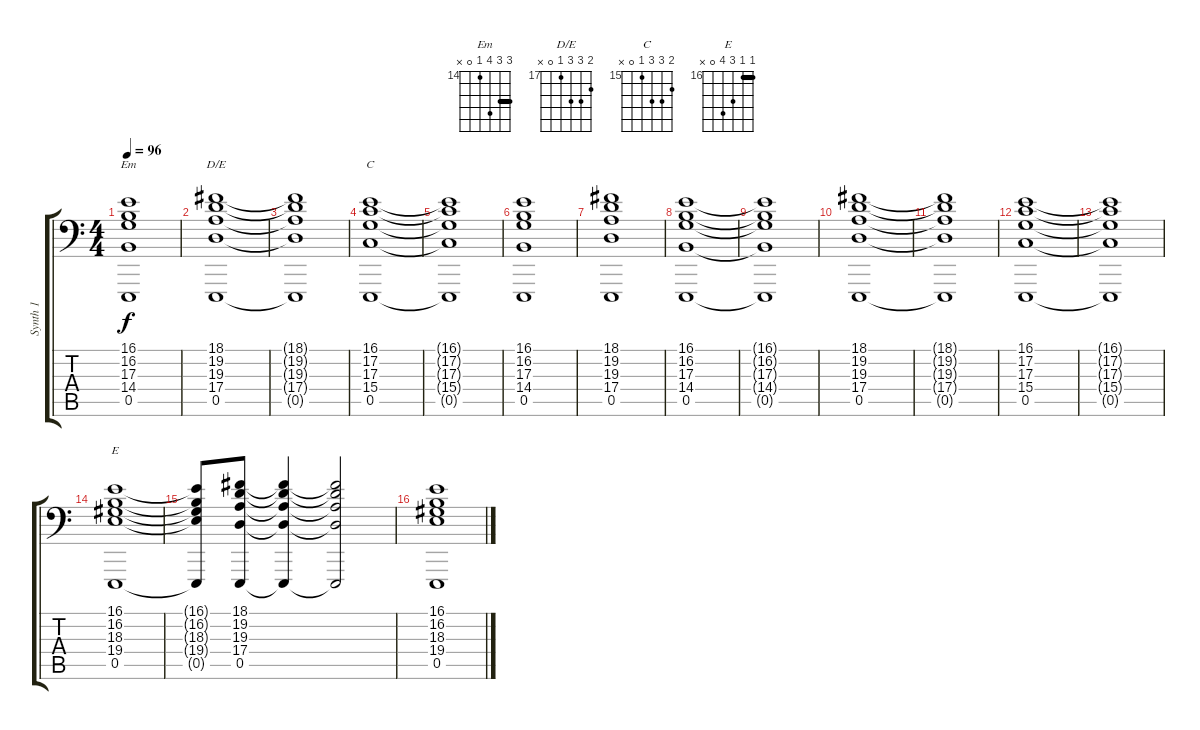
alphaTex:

\track ("Synth 1" "Synth 1") {instrument stringensemble2}
\staff {score tabs}
\tuning (C3 G2 D2 A1 E1 B0) {hide}
\chord ("Em" 16 16 17 14 0 x) {firstfret 14 barre 16}
\chord ("D/E" 18 19 19 17 0 x) {firstfret 17}
\chord ("C" 16 17 17 15 0 x) {firstfret 15}
\chord ("E" 16 16 18 19 0 x) {firstfret 16 barre 16}
\ts (4 4)
\tempo 96
\clef f4
\ks c
(16.1 16.2 17.3 14.4 0.5).1{ch "Em" dy f} |
(18.1 19.2 19.3 17.4 0.5).1{ch "D/E"} |
(18.1{t} 19.2{t} 19.3{t} 17.4{t} 0.5{t}).1 |
(16.1 17.2 17.3 15.4 0.5).1{ch "C"} |
(16.1{t} 17.2{t} 17.3{t} 15.4{t} 0.5{t}).1 |
(16.1 16.2 17.3 14.4 0.5).1 |
(18.1 19.2 19.3 17.4 0.5).1 |
(16.1 16.2 17.3 14.4 0.5).1 |
(16.1{t} 16.2{t} 17.3{t} 14.4{t} 0.5{t}).1 |
(18.1 19.2 19.3 17.4 0.5).1 |
(18.1{t} 19.2{t} 19.3{t} 17.4{t} 0.5{t}).1 |
(16.1 17.2 17.3 15.4 0.5).1 |
(16.1{t} 17.2{t} 17.3{t} 15.4{t} 0.5{t}).1 |
(16.1 16.2 18.3 19.4 0.5).1{ch "E"} |
(16.1{t} 16.2{t} 18.3{t} 19.4{t} 0.5{t}).8 (18.1 19.2 19.3 17.4 0.5).8 (18.1{t} 19.2{t} 19.3{t} 17.4{t} 0.5{t}).4 (18.1{t} 19.2{t} 19.3{t} 17.4{t} 0.5{t}).2 |
(16.1 16.2 18.3 19.4 0.5).1
